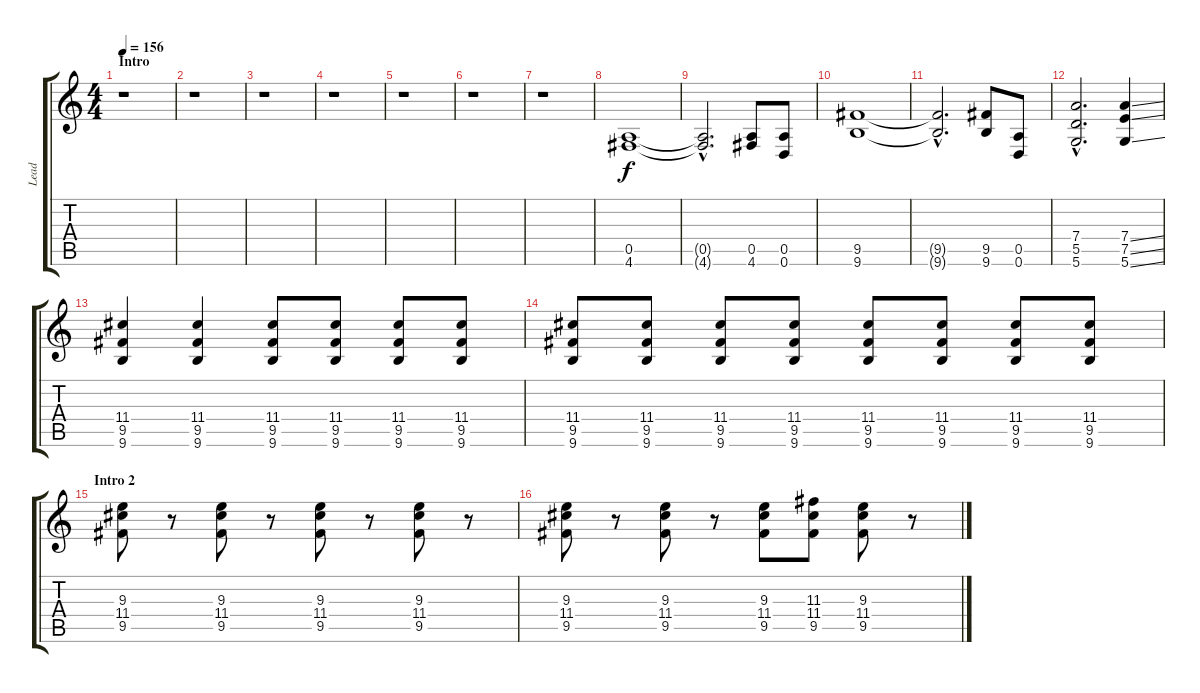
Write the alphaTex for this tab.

\track ("Lead" "Lead") {instrument distortionguitar}
\staff {score tabs}
\tuning (E4 B3 G3 D3 A2 D2) {hide}
\ts (4 4)
\section ("" "Intro")
\tempo 156
\clef g2
\ks c
r.1{dy f instrument distortionguitar} |
r.1 |
r.1 |
r.1 |
r.1 |
r.1 |
r.1 |
(0.5 4.6).1 |
(0.5{hac t} 4.6{hac t}).2{d} (0.5 4.6).8 (0.5 0.6).8 |
(9.5 9.6).1 |
(9.5{hac t} 9.6{hac t}).2{d} (9.5 9.6).8 (0.5 0.6).8 |
(7.4{hac} 5.5{hac} 5.6{hac}).2{d} (7.4{ss} 7.5{ss} 5.6{ss}).4 |
(11.4 9.5 9.6).4 (11.4 9.5 9.6).4 (11.4 9.5 9.6).8 (11.4 9.5 9.6).8 (11.4 9.5 9.6).8 (11.4 9.5 9.6).8 |
(11.4 9.5 9.6).8 (11.4 9.5 9.6).8 (11.4 9.5 9.6).8 (11.4 9.5 9.6).8 (11.4 9.5 9.6).8 (11.4 9.5 9.6).8 (11.4 9.5 9.6).8 (11.4 9.5 9.6).8 |
\section ("" "Intro 2")
(9.3 11.4 9.5).8 r.8 (9.3 11.4 9.5).8 r.8 (9.3 11.4 9.5).8 r.8 (9.3 11.4 9.5).8 r.8 |
(9.3 11.4 9.5).8 r.8 (9.3 11.4 9.5).8 r.8 (9.3 11.4 9.5).8 (11.3 11.4 9.5).8 (9.3 11.4 9.5).8 r.8
